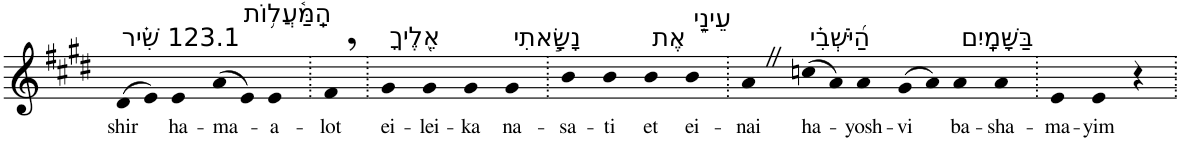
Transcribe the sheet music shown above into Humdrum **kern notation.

**kern	**text
*part1	*part1
*staff1	*staff1
*I"Piano	*
*I'Pno	*
*clefG2	*
*k[f#c#g#d#]	*
*E:	*
=1	=1
!LO:TX:a:t=123.1 שִׁ֗יר	!
!	!LO:LY:b
(>8d#	shir
8e)	.
!LO:TX:a:t=הַֽמַּ֫עֲל֥וֹת	!
!	!LO:LY:b
4e	ha-
!	!LO:LY:b
(>8a	-ma-
8e)	.
!	!LO:LY:b
4e	-a-
=2.	=2.
!	!LO:LY:b
4f#,	-lot
=3.	=3.
!LO:TX:a:t=אֵ֭לֶיךָ	!
!	!LO:LY:b
4g#	ei-
!	!LO:LY:b
4g#	-lei-
!	!LO:LY:b
4g#	-ka
!LO:TX:a:t=נָשָׂ֣אתִי	!
!	!LO:LY:b
4g#	na-
=4.	=4.
!	!LO:LY:b
4b	-sa-
!	!LO:LY:b
4b	-ti
!LO:TX:a:t=אֶת	!
!	!LO:LY:b
4b	et
!LO:TX:a:t=עֵינַ֑י	!
!	!LO:LY:b
4b	ei-
=5.	=5.
!	!LO:LY:b
4aZ	-nai
!LO:TX:a:t=הַ֝יֹּשְׁבִ֗י	!
!	!LO:LY:b
(>8ccn	ha-
8a)	.
!	!LO:LY:b
4a	-yosh-
!	!LO:LY:b
(>8g#	-vi
8a)	.
!LO:TX:a:t=בַּשָּׁמָֽיִם	!
!	!LO:LY:b
4a	ba-
!	!LO:LY:b
4a	-sha-
=6.	=6.
!	!LO:LY:b
4e	-ma-
!	!LO:LY:b
4e	-yim
4r	.
=.	=.
*-	*-
